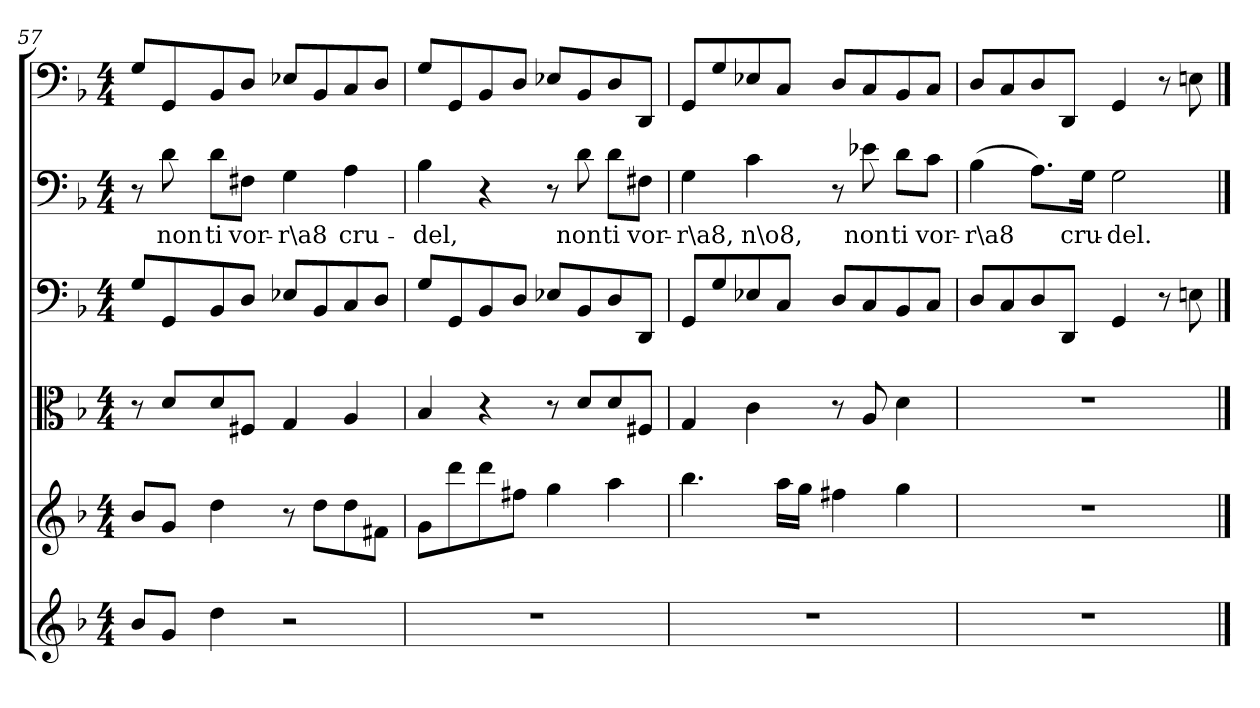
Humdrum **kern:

**kern	**kern	**kern	**kern	**kern	**text	**kern
*part6	*part5	*part4	*part3	*part2	*part2	*part1
*staff6	*staff5	*staff4	*staff3	*staff2	*staff2	*staff1
*clefG2	*clefG2	*clefC3	*clefF4	*clefF4	*	*clefF4
*k[b-]	*k[b-]	*k[b-]	*k[b-]	*k[b-]	*	*k[b-]
*F:	*F:	*F:	*F:	*F:	*	*F:
*M4/4	*M4/4	*M4/4	*M4/4	*M4/4	*	*M4/4
=57	=57	=57	=57	=57	=57	=57
8b-/L	8b-/L	8r	8G/L	8r	.	8G/L
8g/J	8g/J	8d/L	8GG/	8d\	non	8GG/
4dd\	4dd\	8d/	8BB-/	8d\L	ti	8BB-/
.	.	8F#X/J	8D/J	8F#X\J	vor-	8D/J
2r	8r	4G/	8E-X/L	4G\	-r\a8	8E-X/L
.	8dd\L	.	8BB-/	.	.	8BB-/
.	8dd\	4A/	8C/	4A\	cru-	8C/
.	8f#X\J	.	8D/J	.	.	8D/J
=58	=58	=58	=58	=58	=58	=58
1r	8g\L	4B-/	8G/L	4B-\	-del,	8G/L
.	8ddd\	.	8GG/	.	.	8GG/
.	8ddd\	4r	8BB-/	4r	.	8BB-/
.	8ff#X\J	.	8D/J	.	.	8D/J
.	4gg\	8r	8E-X/L	8r	.	8E-X/L
.	.	8d/L	8BB-/	8d\	non	8BB-/
.	4aa\	8d/	8D/	8d\L	ti	8D/
.	.	8F#X/J	8DD/J	8F#X\J	vor-	8DD/J
=59	=59	=59	=59	=59	=59	=59
1r	4.bb-\	4G/	8GG/L	4G\	-r\a8,	8GG/L
.	.	.	8G/	.	.	8G/
.	.	4c\	8E-X/	4c\	n\o8,	8E-X/
.	16aa\LL	.	8C/J	.	.	8C/J
.	16gg\JJ	.	.	.	.	.
.	4ff#X\	8r	8D/L	8r	.	8D/L
.	.	8A/	8C/	8e-X\	non	8C/
.	4gg\	4d\	8BB-/	8d\L	ti	8BB-/
.	.	.	8C/J	8c\J	vor-	8C/J
=60	=60	=60	=60	=60	=60	=60
1r	1r	1r	8D/L	(4B-\	-r\a8	8D/L
.	.	.	8C/	.	.	8C/
.	.	.	8D/	8.A\L)	.	8D/
.	.	.	8DD/J	.	.	8DD/J
.	.	.	.	16G\Jk	cru-	.
.	.	.	4GG/	2G\	-del.	4GG/
.	.	.	8r	.	.	8r
.	.	.	8En\	.	.	8En\
==	==	==	==	==	==	==
*-	*-	*-	*-	*-	*-	*-
